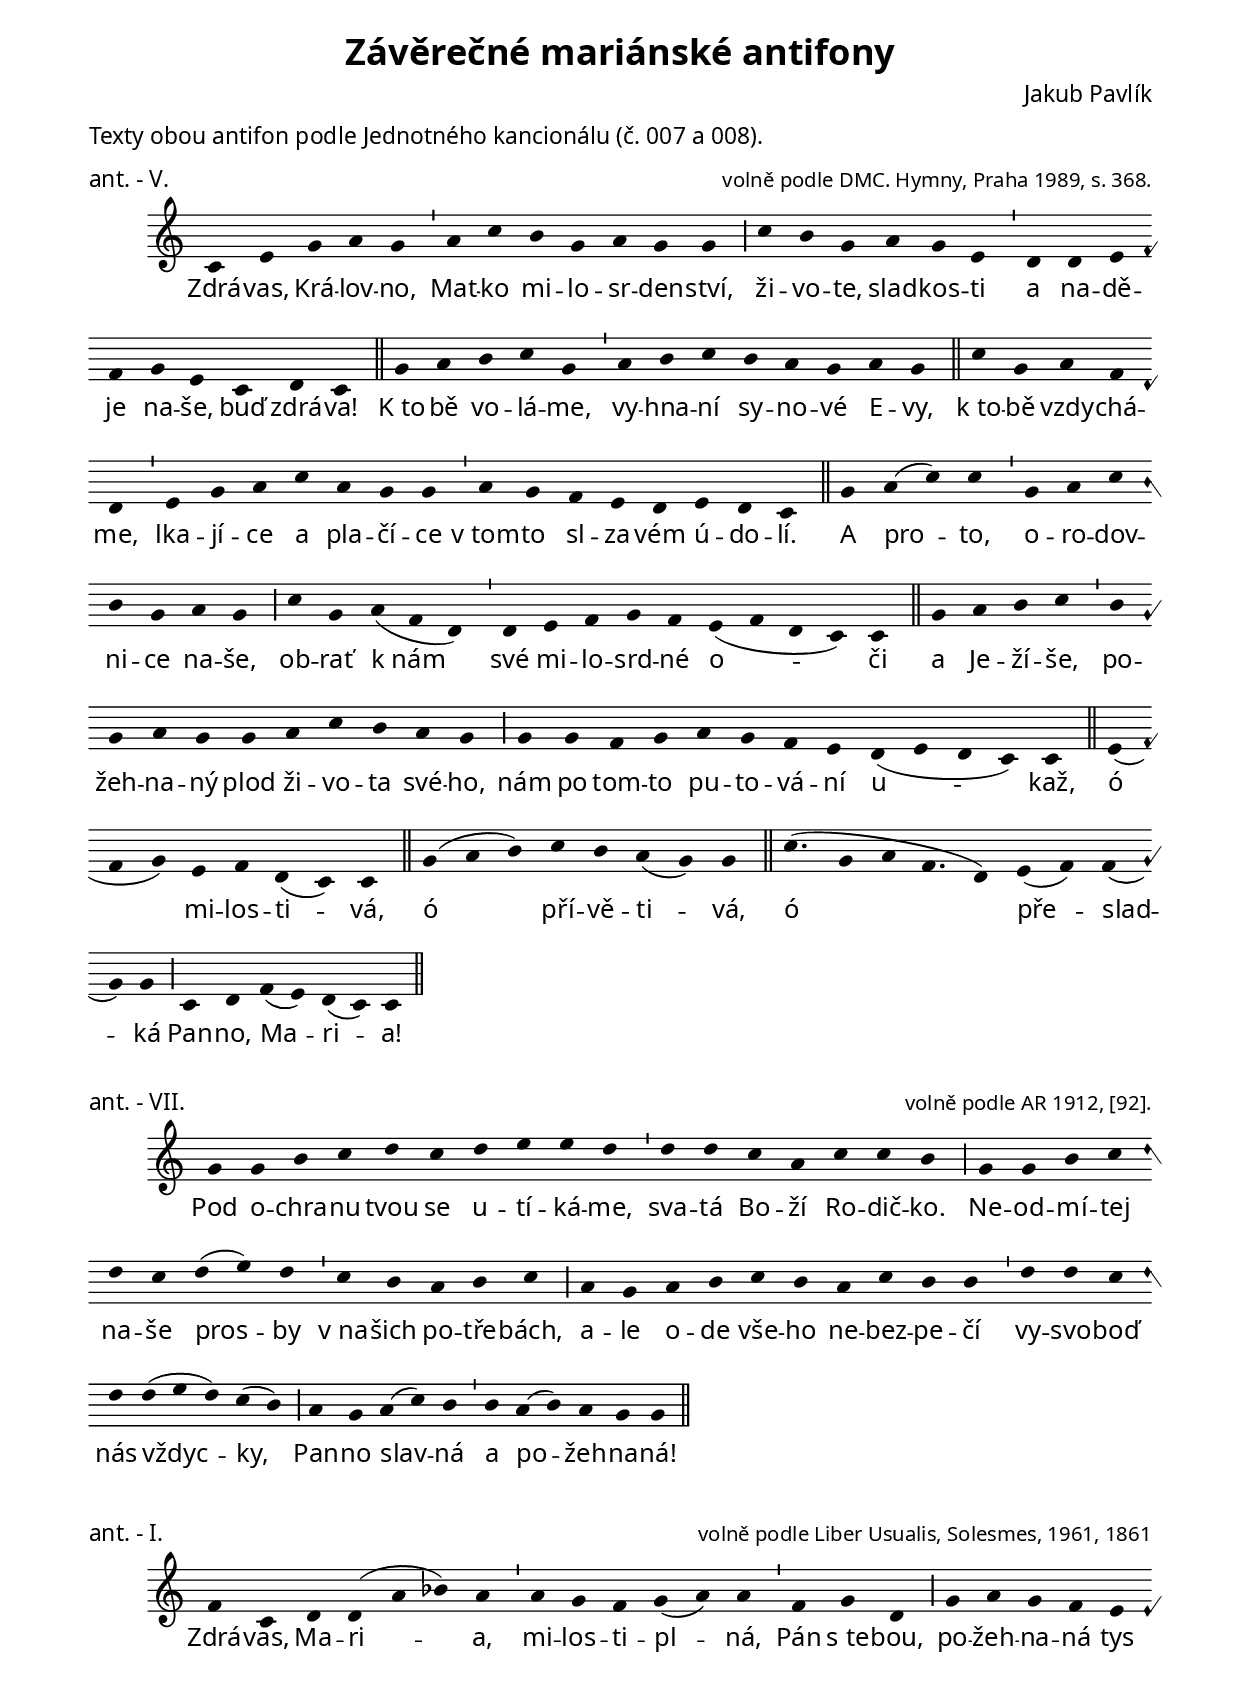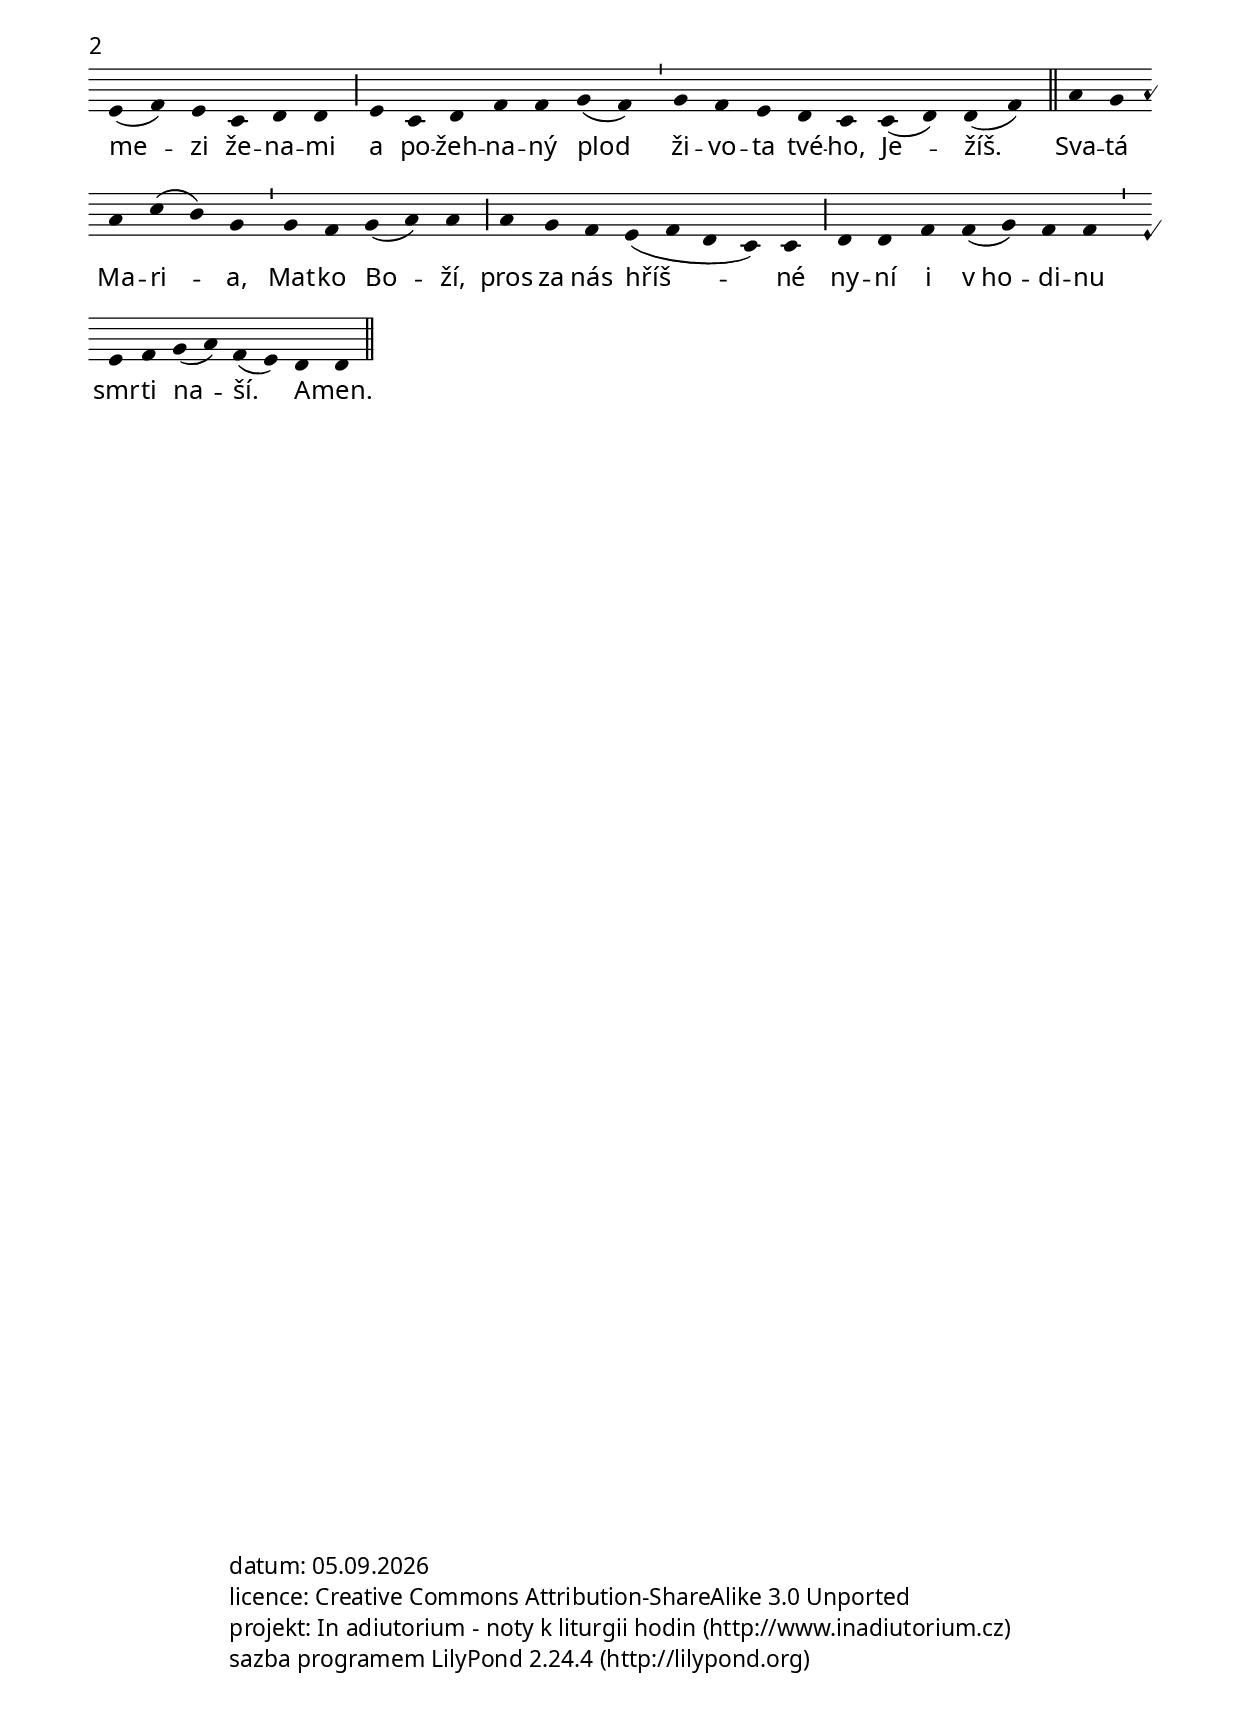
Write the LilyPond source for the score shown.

\version "2.17.24"

\header {
  title = "Závěrečné mariánské antifony"
  composer = "Jakub Pavlík"
}

\include "spolecne.ly"

\markup\justify{Texty obou antifon podle Jednotného kancionálu (č. 007 a 008).}

\score {
  \relative c' {
    \choralniRezim
    c4 e g a g \barMin
    a c b g a g g \barMaior
    c b g a g e \barMin
    d d e f g e c d c \barFinalis

    g' a b c g \barMin
    a b c b a g a g \barFinalis
    c g a f d \barMin
    e g a c a g g \barMin
    a g f e d e d c \barFinalis

    g' a( c) c \barMin g a c b g a g \barMaior
    c g a( f d) \barMin d e f g f e( f d c) c \barFinalis

    g' a b c \barMin b g a g g a c b a g \barMaior
    g g f g a g f e d( e d c) c \barFinalis

    e( f g) e f d( c) c \barFinalis

    g'( a b) c b a( g) g \barFinalis

    c4.( g4 a f4. d4) e( f) f( g) g \barMaior
    c, d f( e) d( c) c \barFinalis
  }
  \addlyrics {
    Zdrá -- vas, Krá -- lov -- no,
    Mat -- ko mi -- lo -- sr -- den -- ství,
    ži -- vo -- te, slad -- kos -- ti
    a na -- dě -- je na -- še, buď zdrá -- va!

    K_to -- bě vo -- lá -- me,
    vy -- hna -- ní sy -- no -- vé E -- vy,

    k_to -- bě vzdy -- chá -- me,
    lka -- jí -- ce a pla -- čí -- ce
    v_tom -- to sl -- za -- vém ú -- do -- lí.

    A pro -- to, o -- ro -- dov -- ni -- ce na -- še,
    ob -- rať k_nám své mi -- lo -- srd -- né o -- či

    a Je -- ží -- še,
    po -- žeh -- na -- ný plod ži -- vo -- ta své -- ho,
    nám po tom -- to pu -- to -- vá -- ní u -- kaž,

    ó mi -- los -- ti -- vá,

    ó pří -- vě -- ti -- vá,

    ó pře -- slad -- ká Pan -- no, Ma -- ri -- a!
  }
  \header {
    fons_externus = "volně podle DMC. Hymny, Praha 1989, s. 368."
    quid = "ant."
    modus = "V"
    differentia = ""
    psalmus = ""
    poet = "Jednotný kancionál (30. vyd., 2004) 007"
    id = "salve"
    piece = \markup {\sestavTitulekBezZalmu}
  }
}

\score {
  \relative c'' {
    \choralniRezim
    g4 g b c d c d e e d \barMin
    d d c a c c b \barMaior
    g g b c d c d( e) d \barMin
    c b a b c \barMaior
    a g a b c b a c b b \barMin
    d d c d d( e d) c( b) \barMaior
    a g a( c) b \barMin b a( b) a g g \barFinalis
  }
  \addlyrics {
    Pod o -- chra -- nu tvou se u -- tí -- ká -- me,
    sva -- tá Bo -- ží Ro -- dič -- ko.
    Ne -- od -- mí -- tej na -- še pros -- by
    v_na -- šich po -- tře -- bách,
    a -- le o -- de vše -- ho ne -- bez -- pe -- čí
    vy -- svo -- boď nás vždyc -- ky,
    Pan -- no slav -- ná a po -- žeh -- na -- ná!
  }
  \header {
    fons_externus = "volně podle AR 1912, [92]."
    quid = "ant."
    modus = "VII"
    differentia = ""
    psalmus = ""
    poet = "Jednotný kancionál (30. vyd., 2004) 008 - jen první část, odpovídající tomu, co jako text mariánské antifony uvádí DMC"
    id = "subtuum"
    piece = \markup {\sestavTitulekBezZalmu}
  }
}

\score {
  \relative c' {
    \choralniRezim
    f4 c d d( a' bes) a \barMin a g f g( a) a \barMin
    f g d \barMaior

    g a g f e e( f) e c d d \barMaior
    e c d f f g( f) \barMin g f e d c c( d) d( f) \barFinalis

    a4 g a c( b) g \barMin
    g f g( a) a \barMaior
    a g f e( f d c) c \barMaior
    d d f f( g) f f \barMin
    e f g( a) f( e) d d \barFinalis
  }
  \addlyrics {
    Zdrá -- vas, Ma -- ri -- a, mi -- los -- ti -- pl -- ná,
    Pán s_te -- bou,

    po -- žeh -- na -- ná tys me -- zi že -- na -- mi
    a po -- žeh -- na -- ný plod ži -- vo -- ta tvé -- ho, Je -- žíš.

    Sva -- tá Ma -- ri -- a,
    Mat -- ko Bo -- ží,
    pros za nás hříš -- né
    ny -- ní i v_ho -- di -- nu
    smr -- ti na -- ší. A -- men.
  }
  \header {
    fons_externus = "volně podle Liber Usualis, Solesmes, 1961, 1861"
    % http://gregobase.selapa.net/chant.php?id=1860
    quid = "ant."
    modus = "I"
    differentia = ""
    psalmus = ""
    fial = "sanktoral/1208pmpocatebezposkvrny.ly#2ne-amag?delsi_text"
    id = "avemaria"
    piece = \markup {\sestavTitulekBezZalmu}
  }
}